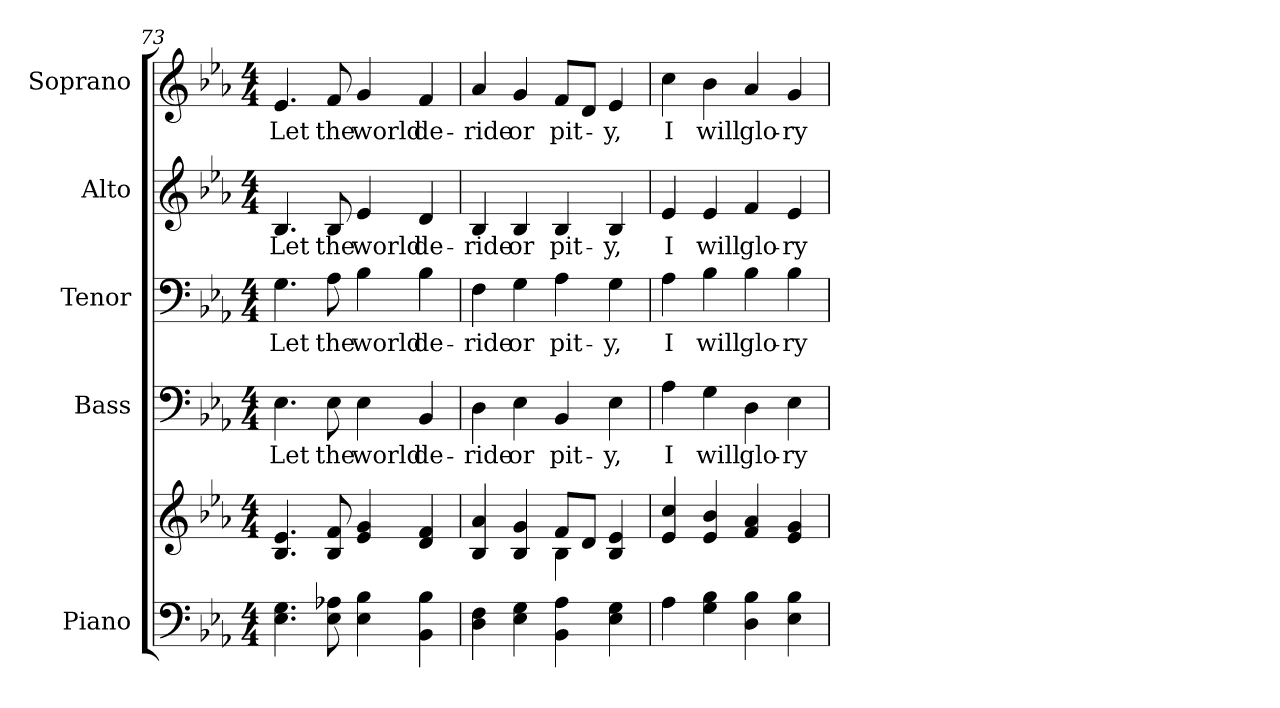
**kern	**kern	**kern	**text	**kern	**text	**kern	**text	**kern	**text
*part5	*part5	*part4	*part4	*part3	*part3	*part2	*part2	*part1	*part1
*staff6	*staff5	*staff4	*staff4	*staff3	*staff3	*staff2	*staff2	*staff1	*staff1
*I"Piano	*	*I"Bass	*	*I"Tenor	*	*I"Alto	*	*I"Soprano	*
*I'Pno.	*	*I'B.	*	*I'T.	*	*I'A.	*	*I'S.	*
!!LO:PB:g=z
*clefF4	*clefG2	*clefF4	*	*clefF4	*	*clefG2	*	*clefG2	*
*k[b-e-a-]	*k[b-e-a-]	*k[b-e-a-]	*	*k[b-e-a-]	*	*k[b-e-a-]	*	*k[b-e-a-]	*
*E-:	*E-:	*E-:	*	*E-:	*	*E-:	*	*E-:	*
*M4/4	*M4/4	*M4/4	*	*M4/4	*	*M4/4	*	*M4/4	*
=73	=73	=73	=73	=73	=73	=73	=73	=73	=73
!	!	!	!LO:LY:b:color=#000000	!	!	!	!	!	!
!	!	!	!	!	!LO:LY:b:color=#000000	!	!	!	!
!	!	!	!	!	!	!	!LO:LY:b:color=#000000	!	!
!	!	!	!	!	!	!	!	!	!LO:LY:b:color=#000000
4.E-i\ 4.Gi	4.B-i/ 4.e-i	4.E-i\	Let	4.Gi\	Let	4.B-i/	Let	4.e-i/	Let
!	!	!	!LO:LY:b:color=#000000	!	!	!	!	!	!
!	!	!	!	!	!LO:LY:b:color=#000000	!	!	!	!
!	!	!	!	!	!	!	!LO:LY:b:color=#000000	!	!
!	!	!	!	!	!	!	!	!	!LO:LY:b:color=#000000
8E-i\ 8A-Xi	8B-i/ 8fi	8E-i\	the	8A-i\	the	8B-i/	the	8fi/	the
!	!	!	!LO:LY:b:color=#000000	!	!	!	!	!	!
!	!	!	!	!	!LO:LY:b:color=#000000	!	!	!	!
!	!	!	!	!	!	!	!LO:LY:b:color=#000000	!	!
!	!	!	!	!	!	!	!	!	!LO:LY:b:color=#000000
4E-i\ 4B-i	4e-i/ 4gi	4E-i\	world	4B-i\	world	4e-i/	world	4gi/	world
!	!	!	!LO:LY:b:color=#000000	!	!	!	!	!	!
!	!	!	!	!	!LO:LY:b:color=#000000	!	!	!	!
!	!	!	!	!	!	!	!LO:LY:b:color=#000000	!	!
!	!	!	!	!	!	!	!	!	!LO:LY:b:color=#000000
4BB-i\ 4B-i	4di/ 4fi	4BB-i/	de-	4B-i\	de-	4di/	de-	4fi/	de-
=74	=74	=74	=74	=74	=74	=74	=74	=74	=74
*	*^	*	*	*	*	*	*	*	*
!	!	!	!	!LO:LY:b:color=#000000	!	!	!	!	!	!
!	!	!	!	!	!	!LO:LY:b:color=#000000	!	!	!	!
!	!	!	!	!	!	!	!	!LO:LY:b:color=#000000	!	!
!	!	!	!	!	!	!	!	!	!	!LO:LY:b:color=#000000
4Di\ 4Fi	4B-i/ 4a-i	2ryy	4Di\	-ride	4Fi\	-ride	4B-i/	-ride	4a-i/	-ride
!	!	!	!	!LO:LY:b:color=#000000	!	!	!	!	!	!
!	!	!	!	!	!	!LO:LY:b:color=#000000	!	!	!	!
!	!	!	!	!	!	!	!	!LO:LY:b:color=#000000	!	!
!	!	!	!	!	!	!	!	!	!	!LO:LY:b:color=#000000
4E-i\ 4Gi	4B-i/ 4gi	.	4E-i\	or	4Gi\	or	4B-i/	or	4gi/	or
!	!	!	!	!LO:LY:b:color=#000000	!	!	!	!	!	!
!	!	!	!	!	!	!LO:LY:b:color=#000000	!	!	!	!
!	!	!	!	!	!	!	!	!LO:LY:b:color=#000000	!	!
!	!	!	!	!	!	!	!	!	!	!LO:LY:b:color=#000000
4BB-i\ 4A-i	8fi/L	4B-i\	4BB-i/	pit-	4A-i\	pit-	4B-i/	pit-	8fi/L	pit-
.	8di/J	.	.	.	.	.	.	.	8di/J	.
!	!	!	!	!LO:LY:b:color=#000000	!	!	!	!	!	!
!	!	!	!	!	!	!LO:LY:b:color=#000000	!	!	!	!
!	!	!	!	!	!	!	!	!LO:LY:b:color=#000000	!	!
!	!	!	!	!	!	!	!	!	!	!LO:LY:b:color=#000000
4E-i\ 4Gi	4B-i/ 4e-i	4ryy	4E-i\	-y,	4Gi\	-y,	4B-i/	-y,	4e-i/	-y,
*	*v	*v	*	*	*	*	*	*	*	*
!!LO:PB:g=z
=75	=75	=75	=75	=75	=75	=75	=75	=75	=75
*	*^	*	*	*	*	*	*	*	*
!	!	!	!	!LO:LY:b:color=#000000	!	!	!	!	!	!
*	*v	*v	*	*	*	*	*	*	*	*
*	*^	*	*	*	*	*	*	*	*
!	!	!	!	!	!	!LO:LY:b:color=#000000	!	!	!	!
*	*v	*v	*	*	*	*	*	*	*	*
*	*^	*	*	*	*	*	*	*	*
!	!	!	!	!	!	!	!	!LO:LY:b:color=#000000	!	!
*	*v	*v	*	*	*	*	*	*	*	*
*	*^	*	*	*	*	*	*	*	*
!	!	!	!	!	!	!	!	!	!	!LO:LY:b:color=#000000
*	*v	*v	*	*	*	*	*	*	*	*
4A-i\	4e-i/ 4cci	4A-i\	I	4A-i\	I	4e-i/	I	4cci\	I
!	!	!	!LO:LY:b:color=#000000	!	!	!	!	!	!
!	!	!	!	!	!LO:LY:b:color=#000000	!	!	!	!
!	!	!	!	!	!	!	!LO:LY:b:color=#000000	!	!
!	!	!	!	!	!	!	!	!	!LO:LY:b:color=#000000
4Gi\ 4B-i	4e-i/ 4b-i	4Gi\	will	4B-i\	will	4e-i/	will	4b-i\	will
!	!	!	!LO:LY:b:color=#000000	!	!	!	!	!	!
!	!	!	!	!	!LO:LY:b:color=#000000	!	!	!	!
!	!	!	!	!	!	!	!LO:LY:b:color=#000000	!	!
!	!	!	!	!	!	!	!	!	!LO:LY:b:color=#000000
4Di\ 4B-i	4fi/ 4a-i	4Di\	glo-	4B-i\	glo-	4fi/	glo-	4a-i/	glo-
!	!	!	!LO:LY:b:color=#000000	!	!	!	!	!	!
!	!	!	!	!	!LO:LY:b:color=#000000	!	!	!	!
!	!	!	!	!	!	!	!LO:LY:b:color=#000000	!	!
!	!	!	!	!	!	!	!	!	!LO:LY:b:color=#000000
4E-i\ 4B-i	4e-i/ 4gi	4E-i\	-ry	4B-i\	-ry	4e-i/	-ry	4gi/	-ry
=	=	=	=	=	=	=	=	=	=
*-	*-	*-	*-	*-	*-	*-	*-	*-	*-
